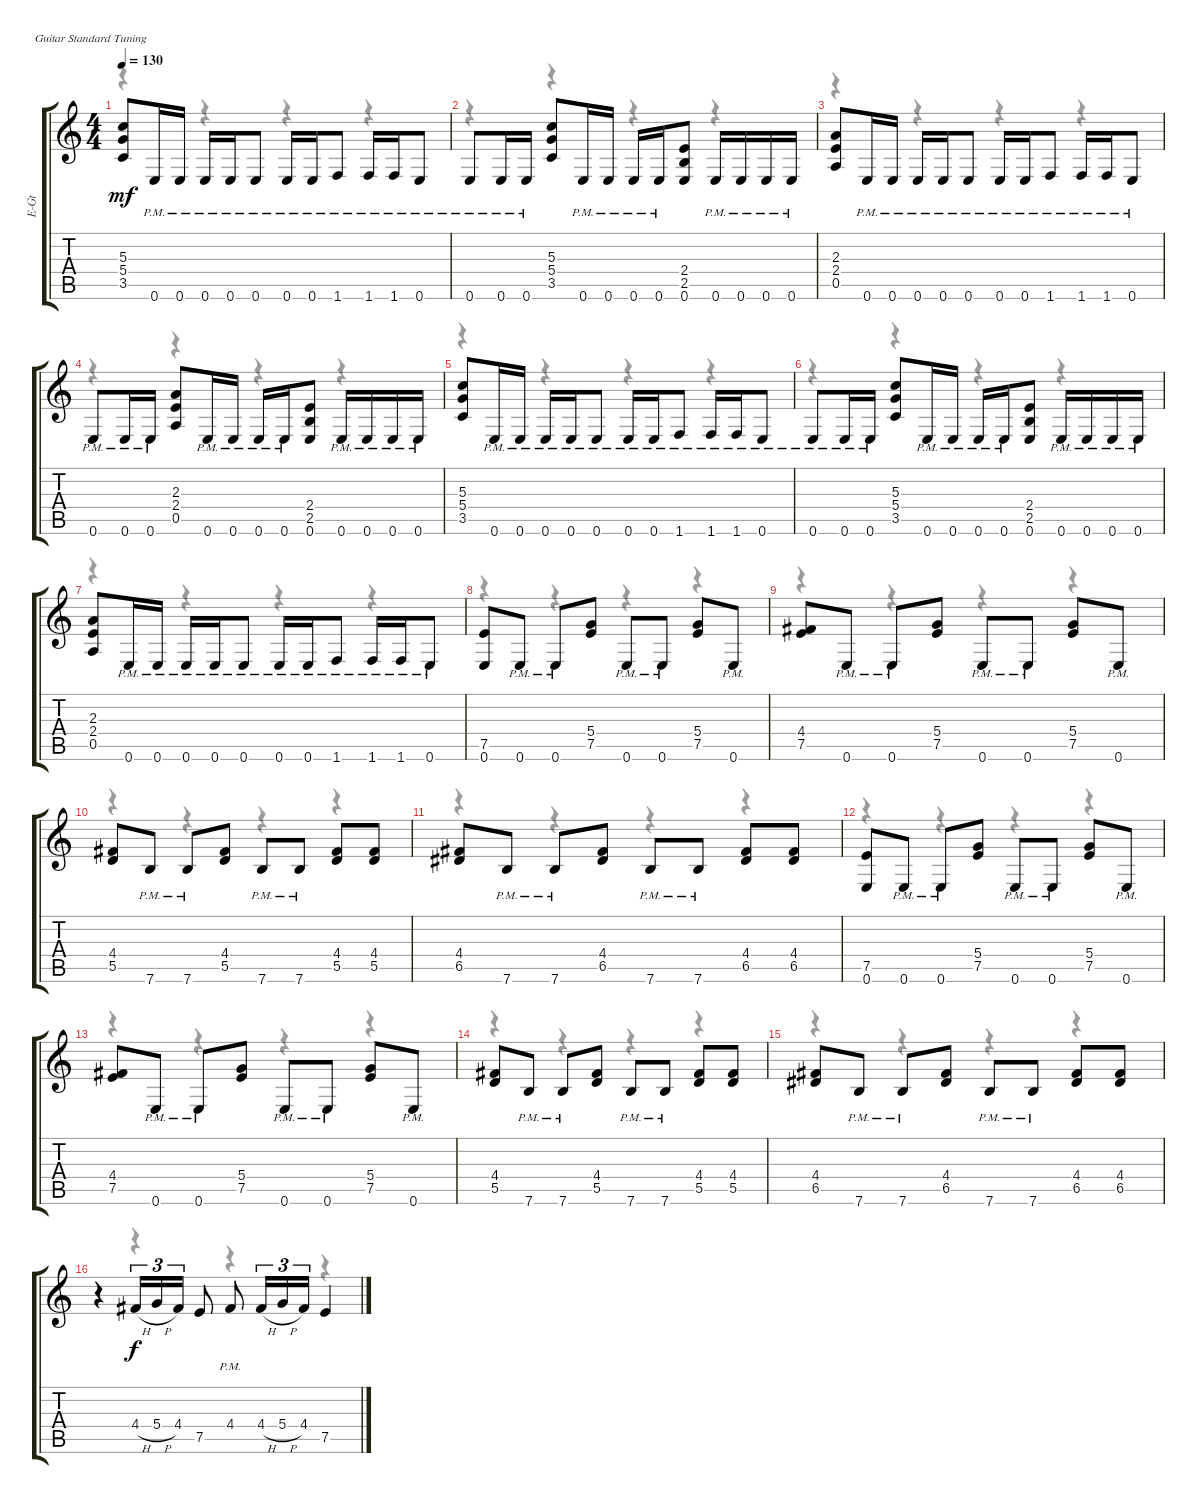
\bracketExtendMode groupsimilarinstruments
\track ("Kirk Hammett (Lead)" "E-Gt") {instrument distortionguitar}
\staff {score tabs}
\tuning (E4 B3 G3 D3 A2 E2)
\voice
\ts (4 4)
\tempo 130
\clef g2
\ks c
(5.3 5.4 3.5).8{dy mf} 0.6{pm}.16 0.6{pm}.16 0.6{pm}.16 0.6{pm}.16 0.6{pm}.8 0.6{pm}.16 0.6{pm}.16 1.6{pm}.8 1.6{pm}.16 1.6{pm}.16 0.6{pm}.8 |
0.6{pm}.8 0.6{pm}.16 0.6{pm}.16 (5.3 5.4 3.5).8 0.6{pm}.16 0.6{pm}.16 0.6{pm}.16 0.6{pm}.16 (2.4 2.5 0.6).8 0.6{pm}.16 0.6{pm}.16 0.6{pm}.16 0.6{pm}.16 |
(2.3 2.4 0.5).8 0.6{pm}.16 0.6{pm}.16 0.6{pm}.16 0.6{pm}.16 0.6{pm}.8 0.6{pm}.16 0.6{pm}.16 1.6{pm}.8 1.6{pm}.16 1.6{pm}.16 0.6{pm}.8 |
0.6{pm}.8 0.6{pm}.16 0.6{pm}.16 (2.3 2.4 0.5).8 0.6{pm}.16 0.6{pm}.16 0.6{pm}.16 0.6{pm}.16 (2.4 2.5 0.6).8 0.6{pm}.16 0.6{pm}.16 0.6{pm}.16 0.6{pm}.16 |
(5.3 5.4 3.5).8 0.6{pm}.16 0.6{pm}.16 0.6{pm}.16 0.6{pm}.16 0.6{pm}.8 0.6{pm}.16 0.6{pm}.16 1.6{pm}.8 1.6{pm}.16 1.6{pm}.16 0.6{pm}.8 |
0.6{pm}.8 0.6{pm}.16 0.6{pm}.16 (5.3 5.4 3.5).8 0.6{pm}.16 0.6{pm}.16 0.6{pm}.16 0.6{pm}.16 (2.4 2.5 0.6).8 0.6{pm}.16 0.6{pm}.16 0.6{pm}.16 0.6{pm}.16 |
(2.3 2.4 0.5).8 0.6{pm}.16 0.6{pm}.16 0.6{pm}.16 0.6{pm}.16 0.6{pm}.8 0.6{pm}.16 0.6{pm}.16 1.6{pm}.8 1.6{pm}.16 1.6{pm}.16 0.6{pm}.8 |
(7.5 0.6).8 0.6{pm}.8 0.6{pm}.8 (5.4 7.5).8 0.6{pm}.8 0.6{pm}.8 (5.4 7.5).8 0.6{pm}.8 |
(4.4{acc #} 7.5).8 0.6{pm}.8 0.6{pm}.8 (5.4 7.5).8 0.6{pm}.8 0.6{pm}.8 (5.4 7.5).8 0.6{pm}.8 |
(4.4{acc #} 5.5).8 7.6{pm}.8 7.6{pm}.8 (4.4{acc #} 5.5).8 7.6{pm}.8 7.6{pm}.8 (4.4{acc #} 5.5).8 (4.4{acc #} 5.5).8 |
(4.4{acc #} 6.5{acc #}).8 7.6{pm}.8 7.6{pm}.8 (4.4{acc #} 6.5{acc #}).8 7.6{pm}.8 7.6{pm}.8 (4.4{acc #} 6.5{acc #}).8 (4.4{acc #} 6.5{acc #}).8 |
(7.5 0.6).8 0.6{pm}.8 0.6{pm}.8 (5.4 7.5).8 0.6{pm}.8 0.6{pm}.8 (5.4 7.5).8 0.6{pm}.8 |
(4.4{acc #} 7.5).8 0.6{pm}.8 0.6{pm}.8 (5.4 7.5).8 0.6{pm}.8 0.6{pm}.8 (5.4 7.5).8 0.6{pm}.8 |
(4.4{acc #} 5.5).8 7.6{pm}.8 7.6{pm}.8 (4.4{acc #} 5.5).8 7.6{pm}.8 7.6{pm}.8 (4.4{acc #} 5.5).8 (4.4{acc #} 5.5).8 |
(4.4{acc #} 6.5{acc #}).8 7.6{pm}.8 7.6{pm}.8 (4.4{acc #} 6.5{acc #}).8 7.6{pm}.8 7.6{pm}.8 (4.4{acc #} 6.5{acc #}).8 (4.4{acc #} 6.5{acc #}).8 |
r.4 4.4{h acc #}.16{tu (3 2) dy f} 5.4{h}.16{tu (3 2)} 4.4{acc #}.16{tu (3 2)} 7.5.8 4.4{pm acc #}.8 4.4{h acc #}.16{tu (3 2)} 5.4{h}.16{tu (3 2)} 4.4{acc #}.16{tu (3 2)} 7.5.4
\voice
\clef g2
\ottava regular
\simile none
\ks c
r.4{dy mf} r.4 r.4 r.4 |
r.4 r.4 r.4 r.4 |
r.4 r.4 r.4 r.4 |
r.4 r.4 r.4 r.4 |
r.4 r.4 r.4 r.4 |
r.4 r.4 r.4 r.4 |
r.4 r.4 r.4 r.4 |
r.4 r.4 r.4 r.4 |
r.4 r.4 r.4 r.4 |
r.4 r.4 r.4 r.4 |
r.4 r.4 r.4 r.4 |
r.4 r.4 r.4 r.4 |
r.4 r.4 r.4 r.4 |
r.4 r.4 r.4 r.4 |
r.4 r.4 r.4 r.4 |
r.4 r.4 r.4 r.4
